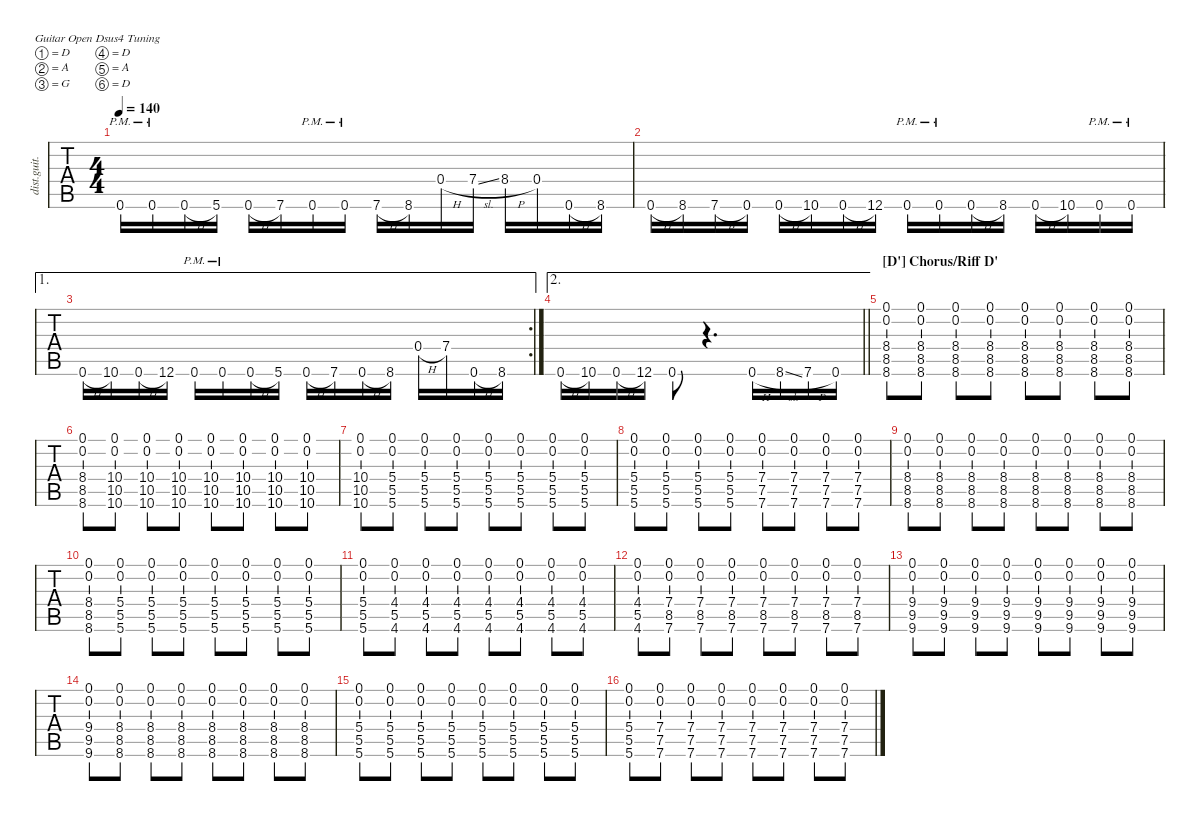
\defaultSystemsLayout 4
\hideDynamics
\bracketExtendMode nobrackets
\otherSystemsTrackNameOrientation horizontal
\track ("Rhythm L" "dist.guit.") {instrument distortionguitar}
\staff {tabs}
\tuning (D4 A3 G3 D3 A2 D2)
\ts (4 4)
\tempo 140
\clef g2
\ks c
0.6{pm}.16{dy mf} 0.6{pm}.16 0.6{h}.16 5.6.16 0.6{h}.16 7.6.16 0.6{pm}.16 0.6{pm}.16 7.6{h}.16 8.6{acc #}.16 0.4{h}.16 7.4{sl}.16 8.4{h acc #}.16 0.4.16 0.6{h}.16 8.6{acc #}.16 |
0.6{h}.16 8.6{acc #}.16 7.6{h}.16 0.6.16 0.6{h}.16 10.6.16 0.6{h}.16 12.6.16 0.6{pm}.16 0.6{pm}.16 0.6{h}.16 8.6{acc #}.16 0.6{h}.16 10.6.16 0.6{pm}.16 0.6{pm}.16 |
\ae 1
\rc 2
0.6{h}.16 10.6.16 0.6{h}.16 12.6.16 0.6{pm}.16 0.6{pm}.16 0.6{h}.16 5.6.16 0.6{h}.16 7.6.16 0.6{h}.16 8.6{acc #}.16 0.4{h}.16 7.4.16 0.6{h}.16 8.6{acc #}.16 |
\ae 2
\barLineRight lightlight
0.6{h}.16 10.6.16 0.6{h}.16 12.6.16 0.6.8 r.4{d} 0.6{h}.16 8.6{sl acc #}.16 7.6{h}.16 0.6.16 |
\section ("D'" "Chorus/Riff D'")
(8.6{acc #} 8.5 8.4{acc #} 0.2{acc x} 0.1).8 (8.6{acc #} 8.5 8.4{acc #} 0.2{acc x} 0.1).8 (8.6{acc #} 8.5 8.4{acc #} 0.2{acc x} 0.1).8 (8.6{acc #} 8.5 8.4{acc #} 0.2{acc x} 0.1).8 (8.6{acc #} 8.5 8.4{acc #} 0.2{acc x} 0.1).8 (8.6{acc #} 8.5 8.4{acc #} 0.2{acc x} 0.1).8 (8.6{acc #} 8.5 8.4{acc #} 0.2{acc x} 0.1).8 (8.6{acc #} 8.5 8.4{acc #} 0.2{acc x} 0.1).8 |
(8.6{acc #} 8.5 8.4{acc #} 0.2{acc x} 0.1).8 (10.6 10.5 10.4 0.2{acc x} 0.1).8 (10.6 10.5 10.4 0.2{acc x} 0.1).8 (10.6 10.5 10.4 0.2{acc x} 0.1).8 (10.6 10.5 10.4 0.2{acc x} 0.1).8 (10.6 10.5 10.4 0.2{acc x} 0.1).8 (10.6 10.5 10.4 0.2{acc x} 0.1).8 (10.6 10.5 10.4 0.2{acc x} 0.1).8 |
(10.6 10.5 10.4 0.2{acc x} 0.1).8 (5.6 5.5 5.4 0.2{acc x} 0.1).8 (5.6 5.5 5.4 0.2{acc x} 0.1).8 (5.6 5.5 5.4 0.2{acc x} 0.1).8 (5.6 5.5 5.4 0.2{acc x} 0.1).8 (5.6 5.5 5.4 0.2{acc x} 0.1).8 (5.6 5.5 5.4 0.2{acc x} 0.1).8 (5.6 5.5 5.4 0.2{acc x} 0.1).8 |
(5.6 5.5 5.4 0.2{acc x} 0.1).8 (5.6 5.5 5.4 0.2{acc x} 0.1).8 (5.6 5.5 5.4 0.2{acc x} 0.1).8 (5.6 5.5 5.4 0.2{acc x} 0.1).8 (7.6 7.5 7.4 0.2{acc x} 0.1).8 (7.6 7.5 7.4 0.2{acc x} 0.1).8 (7.6 7.5 7.4 0.2{acc x} 0.1).8 (7.6 7.5 7.4 0.2{acc x} 0.1).8 |
(8.6{acc #} 8.5 8.4{acc #} 0.2{acc x} 0.1).8 (8.6{acc #} 8.5 8.4{acc #} 0.2{acc x} 0.1).8 (8.6{acc #} 8.5 8.4{acc #} 0.2{acc x} 0.1).8 (8.6{acc #} 8.5 8.4{acc #} 0.2{acc x} 0.1).8 (8.6{acc #} 8.5 8.4{acc #} 0.2{acc x} 0.1).8 (8.6{acc #} 8.5 8.4{acc #} 0.2{acc x} 0.1).8 (8.6{acc #} 8.5 8.4{acc #} 0.2{acc x} 0.1).8 (8.6{acc #} 8.5 8.4{acc #} 0.2{acc x} 0.1).8 |
(8.6{acc #} 8.5 8.4{acc #} 0.2{acc x} 0.1).8 (5.6 5.5 5.4 0.2{acc x} 0.1).8 (5.6 5.5 5.4 0.2{acc x} 0.1).8 (5.6 5.5 5.4 0.2{acc x} 0.1).8 (5.6 5.5 5.4 0.2{acc x} 0.1).8 (5.6 5.5 5.4 0.2{acc x} 0.1).8 (5.6 5.5 5.4 0.2{acc x} 0.1).8 (5.6 5.5 5.4 0.2{acc x} 0.1).8 |
(5.6 5.5 5.4 0.2{acc x} 0.1).8 (4.6{acc #} 5.5 4.4{acc #} 0.2{acc x} 0.1).8 (4.6{acc #} 5.5 4.4{acc #} 0.2{acc x} 0.1).8 (4.6{acc #} 5.5 4.4{acc #} 0.2{acc x} 0.1).8 (4.6{acc #} 5.5 4.4{acc #} 0.2{acc x} 0.1).8 (4.6{acc #} 5.5 4.4{acc #} 0.2{acc x} 0.1).8 (4.6{acc #} 5.5 4.4{acc #} 0.2{acc x} 0.1).8 (4.6{acc #} 5.5 4.4{acc #} 0.2{acc x} 0.1).8 |
(4.6{acc #} 5.5 4.4{acc #} 0.2{acc x} 0.1).8 (7.4 8.5 7.6 0.1 0.2{acc x}).8 (7.4 8.5 7.6 0.1 0.2{acc x}).8 (7.4 8.5 7.6 0.1 0.2{acc x}).8 (7.4 8.5 7.6 0.1 0.2{acc x}).8 (7.4 8.5 7.6 0.1 0.2{acc x}).8 (7.4 8.5 7.6 0.1 0.2{acc x}).8 (7.4 8.5 7.6 0.1 0.2{acc x}).8 |
(0.2 0.1 9.6 9.5{acc #} 9.4).8 (0.2 0.1 9.6 9.5{acc #} 9.4).8 (0.2 0.1 9.6 9.5{acc #} 9.4).8 (0.2 0.1 9.6 9.5{acc #} 9.4).8 (0.2 0.1 9.6 9.5{acc #} 9.4).8 (0.2 0.1 9.6 9.5{acc #} 9.4).8 (0.2 0.1 9.6 9.5{acc #} 9.4).8 (0.2 0.1 9.6 9.5{acc #} 9.4).8 |
(0.2 0.1 9.6 9.5{acc #} 9.4).8 (0.2 0.1 8.6{acc #} 8.5 8.4{acc #}).8 (0.2 0.1 8.6{acc #} 8.5 8.4{acc #}).8 (0.2 0.1 8.6{acc #} 8.5 8.4{acc #}).8 (0.2 0.1 8.6{acc #} 8.5 8.4{acc #}).8 (0.2 0.1 8.6{acc #} 8.5 8.4{acc #}).8 (0.2 0.1 8.6{acc #} 8.5 8.4{acc #}).8 (0.2 0.1 8.6{acc #} 8.5 8.4{acc #}).8 |
(0.2 0.1 5.6 5.5 5.4).8 (0.2 0.1 5.6 5.5 5.4).8 (0.2 0.1 5.6 5.5 5.4).8 (0.2 0.1 5.6 5.5 5.4).8 (0.2 0.1 5.6 5.5 5.4).8 (0.2 0.1 5.6 5.5 5.4).8 (0.2 0.1 5.6 5.5 5.4).8 (0.2 0.1 5.6 5.5 5.4).8 |
(0.2 0.1 5.6 5.5 5.4).8 (7.6 7.5 7.4 0.2 0.1).8 (7.6 7.5 7.4 0.2 0.1).8 (7.6 7.5 7.4 0.2 0.1).8 (7.6 7.5 7.4 0.2 0.1).8 (7.6 7.5 7.4 0.2 0.1).8 (7.6 7.5 7.4 0.2 0.1).8 (7.6 7.5 7.4 0.2 0.1).8
